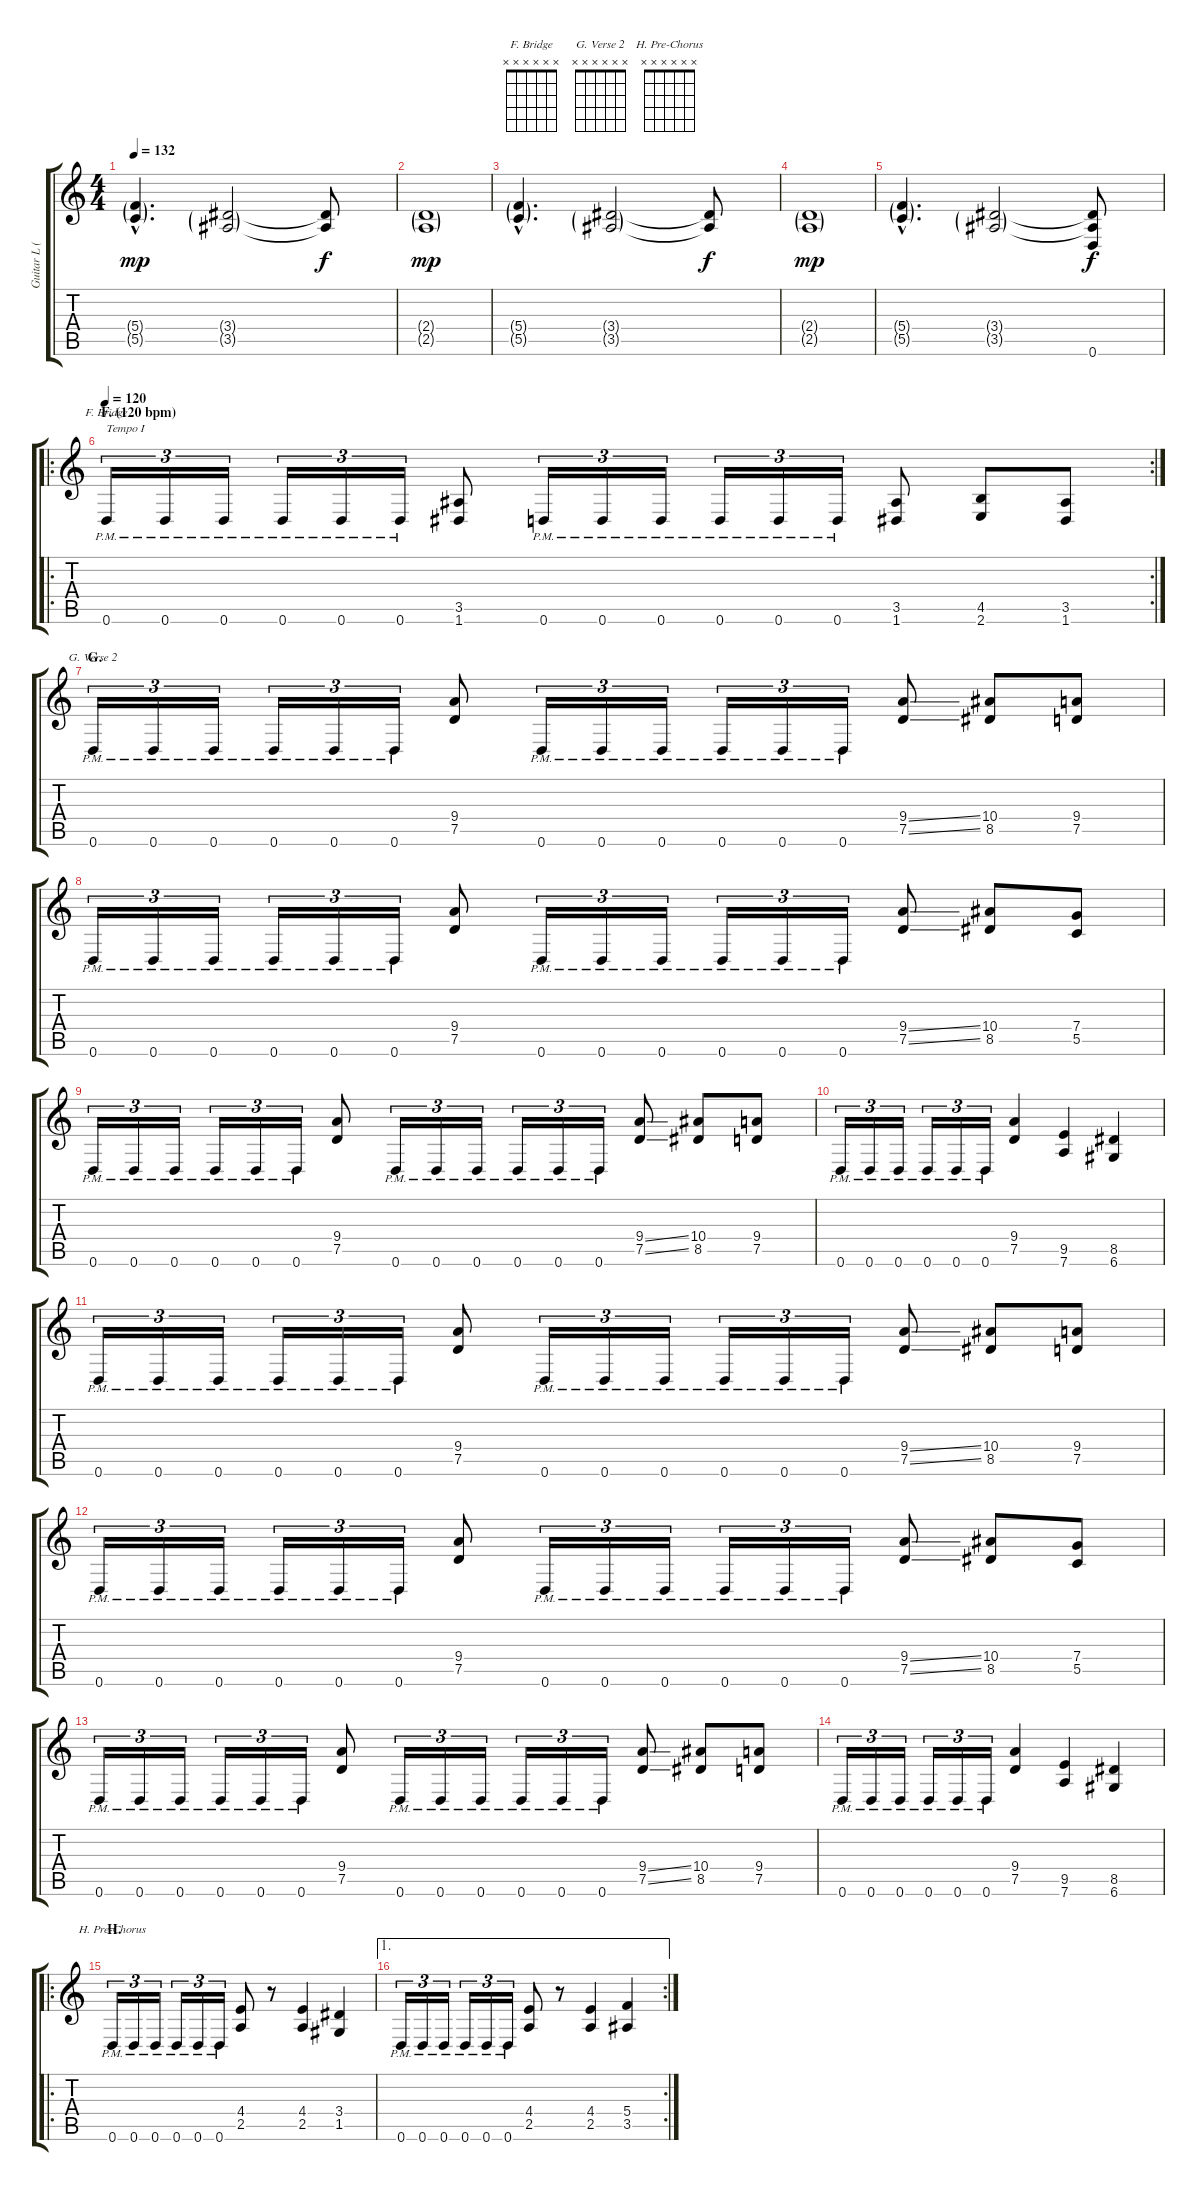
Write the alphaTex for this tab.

\track ("Guitar L (Uterwijk)" "Guitar L (") {instrument distortionguitar}
\staff {score tabs}
\tuning (D4 A3 F3 C3 G2 D2) {hide}
\chord ("F. Bridge" x x x x x x) {firstfret 0}
\chord ("G. Verse 2" x x x x x x) {firstfret 0}
\chord ("H. Pre-Chorus" x x x x x x) {firstfret 0}
\ts (4 4)
\tempo 132
\clef g2
\ks c
(5.4{g hac} 5.5{g hac}).4{d dy mp} (3.4{g} 3.5{g}).2 (3.4{t} 3.5{t}).8{dy f} |
(2.4{g} 2.5{g}).1{dy mp} |
(5.4{g hac} 5.5{g hac}).4{d} (3.4{g} 3.5{g}).2 (3.4{t} 3.5{t}).8{dy f} |
(2.4{g} 2.5{g}).1{dy mp} |
(5.4{g hac} 5.5{g hac}).4{d} (3.4{g} 3.5{g}).2 (3.4{t} 3.5{t} 0.6).8{dy f} |
\ro
\rc 2
\section ("" "F. (120 bpm)")
\tempo 120
0.6{pm}.16{tu (3 2) ch "F. Bridge" txt "Tempo I"} 0.6{pm}.16{tu (3 2)} 0.6{pm}.16{tu (3 2)} 0.6{pm}.16{tu (3 2)} 0.6{pm}.16{tu (3 2)} 0.6{pm}.16{tu (3 2)} (3.5 1.6).8 0.6{pm}.16{tu (3 2)} 0.6{pm}.16{tu (3 2)} 0.6{pm}.16{tu (3 2)} 0.6{pm}.16{tu (3 2)} 0.6{pm}.16{tu (3 2)} 0.6{pm}.16{tu (3 2)} (3.5 1.6).8 (4.5 2.6).8 (3.5 1.6).8 |
\section ("" "G.")
0.6{pm}.16{tu (3 2) ch "G. Verse 2"} 0.6{pm}.16{tu (3 2)} 0.6{pm}.16{tu (3 2)} 0.6{pm}.16{tu (3 2)} 0.6{pm}.16{tu (3 2)} 0.6{pm}.16{tu (3 2)} (9.4 7.5).8 0.6{pm}.16{tu (3 2)} 0.6{pm}.16{tu (3 2)} 0.6{pm}.16{tu (3 2)} 0.6{pm}.16{tu (3 2)} 0.6{pm}.16{tu (3 2)} 0.6{pm}.16{tu (3 2)} (9.4{ss} 7.5{ss}).8 (10.4 8.5).8 (9.4 7.5).8 |
0.6{pm}.16{tu (3 2)} 0.6{pm}.16{tu (3 2)} 0.6{pm}.16{tu (3 2)} 0.6{pm}.16{tu (3 2)} 0.6{pm}.16{tu (3 2)} 0.6{pm}.16{tu (3 2)} (9.4 7.5).8 0.6{pm}.16{tu (3 2)} 0.6{pm}.16{tu (3 2)} 0.6{pm}.16{tu (3 2)} 0.6{pm}.16{tu (3 2)} 0.6{pm}.16{tu (3 2)} 0.6{pm}.16{tu (3 2)} (9.4{ss} 7.5{ss}).8 (10.4 8.5).8 (7.4 5.5).8 |
0.6{pm}.16{tu (3 2)} 0.6{pm}.16{tu (3 2)} 0.6{pm}.16{tu (3 2)} 0.6{pm}.16{tu (3 2)} 0.6{pm}.16{tu (3 2)} 0.6{pm}.16{tu (3 2)} (9.4 7.5).8 0.6{pm}.16{tu (3 2)} 0.6{pm}.16{tu (3 2)} 0.6{pm}.16{tu (3 2)} 0.6{pm}.16{tu (3 2)} 0.6{pm}.16{tu (3 2)} 0.6{pm}.16{tu (3 2)} (9.4{ss} 7.5{ss}).8 (10.4 8.5).8 (9.4 7.5).8 |
0.6{pm}.16{tu (3 2)} 0.6{pm}.16{tu (3 2)} 0.6{pm}.16{tu (3 2)} 0.6{pm}.16{tu (3 2)} 0.6{pm}.16{tu (3 2)} 0.6{pm}.16{tu (3 2)} (9.4 7.5).4 (9.5 7.6).4 (8.5 6.6).4 |
0.6{pm}.16{tu (3 2)} 0.6{pm}.16{tu (3 2)} 0.6{pm}.16{tu (3 2)} 0.6{pm}.16{tu (3 2)} 0.6{pm}.16{tu (3 2)} 0.6{pm}.16{tu (3 2)} (9.4 7.5).8 0.6{pm}.16{tu (3 2)} 0.6{pm}.16{tu (3 2)} 0.6{pm}.16{tu (3 2)} 0.6{pm}.16{tu (3 2)} 0.6{pm}.16{tu (3 2)} 0.6{pm}.16{tu (3 2)} (9.4{ss} 7.5{ss}).8 (10.4 8.5).8 (9.4 7.5).8 |
0.6{pm}.16{tu (3 2)} 0.6{pm}.16{tu (3 2)} 0.6{pm}.16{tu (3 2)} 0.6{pm}.16{tu (3 2)} 0.6{pm}.16{tu (3 2)} 0.6{pm}.16{tu (3 2)} (9.4 7.5).8 0.6{pm}.16{tu (3 2)} 0.6{pm}.16{tu (3 2)} 0.6{pm}.16{tu (3 2)} 0.6{pm}.16{tu (3 2)} 0.6{pm}.16{tu (3 2)} 0.6{pm}.16{tu (3 2)} (9.4{ss} 7.5{ss}).8 (10.4 8.5).8 (7.4 5.5).8 |
0.6{pm}.16{tu (3 2)} 0.6{pm}.16{tu (3 2)} 0.6{pm}.16{tu (3 2)} 0.6{pm}.16{tu (3 2)} 0.6{pm}.16{tu (3 2)} 0.6{pm}.16{tu (3 2)} (9.4 7.5).8 0.6{pm}.16{tu (3 2)} 0.6{pm}.16{tu (3 2)} 0.6{pm}.16{tu (3 2)} 0.6{pm}.16{tu (3 2)} 0.6{pm}.16{tu (3 2)} 0.6{pm}.16{tu (3 2)} (9.4{ss} 7.5{ss}).8 (10.4 8.5).8 (9.4 7.5).8 |
0.6{pm}.16{tu (3 2)} 0.6{pm}.16{tu (3 2)} 0.6{pm}.16{tu (3 2)} 0.6{pm}.16{tu (3 2)} 0.6{pm}.16{tu (3 2)} 0.6{pm}.16{tu (3 2)} (9.4 7.5).4 (9.5 7.6).4 (8.5 6.6).4 |
\ro
\section ("" "H.")
0.6{pm}.16{tu (3 2) ch "H. Pre-Chorus"} 0.6{pm}.16{tu (3 2)} 0.6{pm}.16{tu (3 2)} 0.6{pm}.16{tu (3 2)} 0.6{pm}.16{tu (3 2)} 0.6{pm}.16{tu (3 2)} (4.4 2.5).8 r.8 (4.4 2.5).4 (3.4 1.5).4 |
\ae 1
\rc 2
0.6{pm}.16{tu (3 2)} 0.6{pm}.16{tu (3 2)} 0.6{pm}.16{tu (3 2)} 0.6{pm}.16{tu (3 2)} 0.6{pm}.16{tu (3 2)} 0.6{pm}.16{tu (3 2)} (4.4 2.5).8 r.8 (4.4 2.5).4 (5.4 3.5).4
